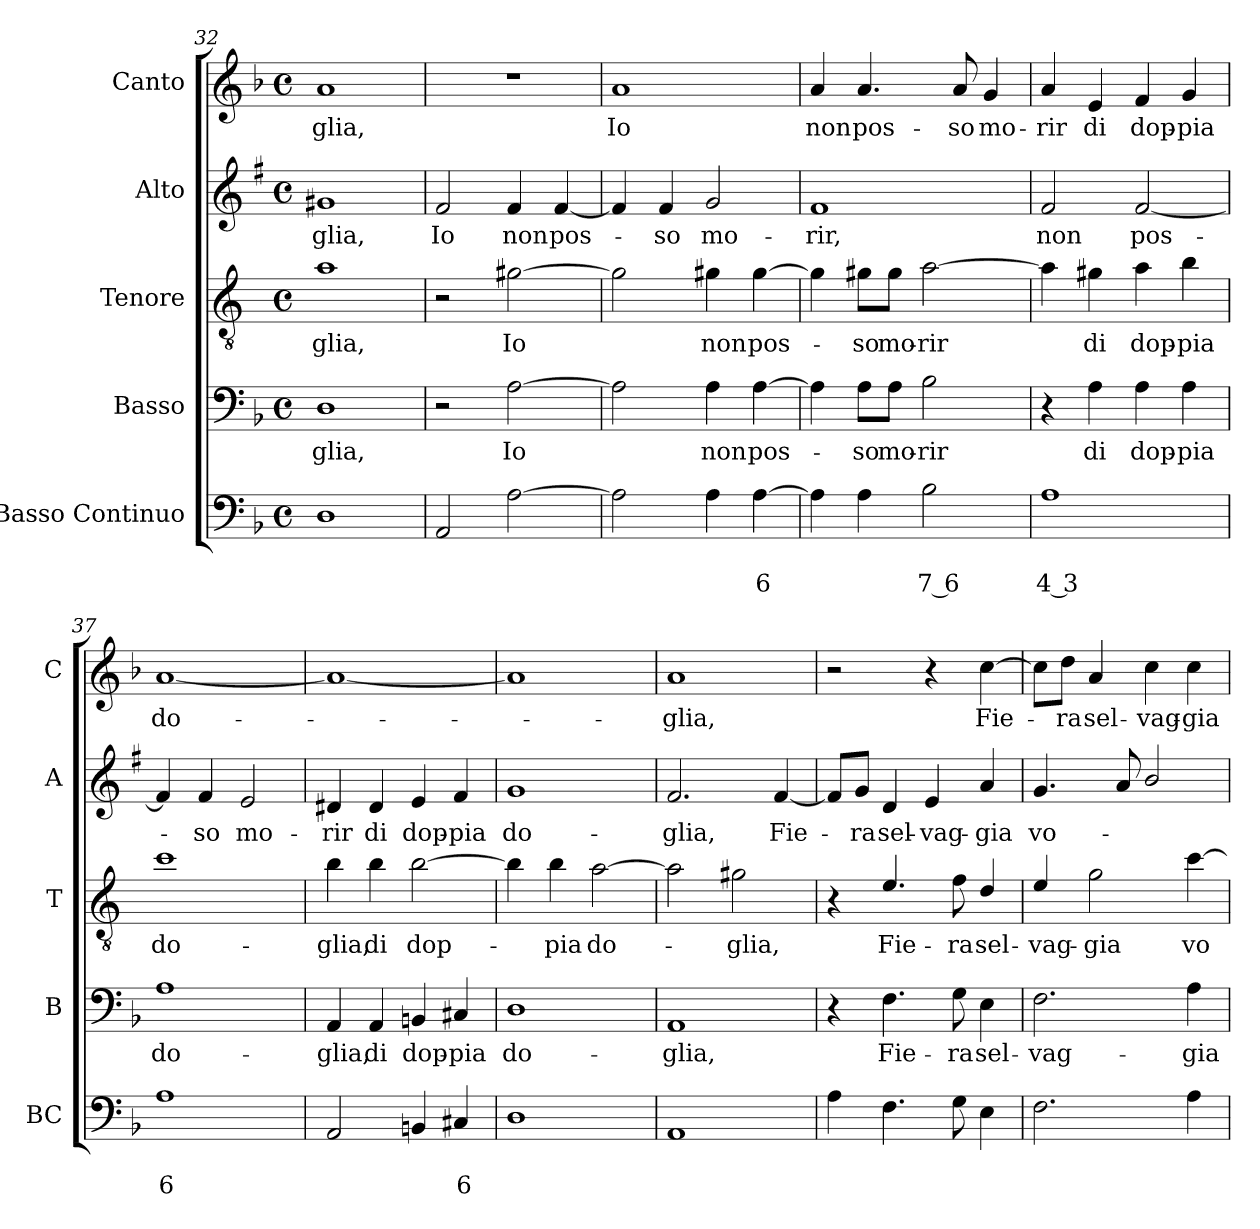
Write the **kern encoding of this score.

**kern	**text	**text	**kern	**text	**kern	**text	**kern	**text	**kern	**text
*part5	*part5	*part5	*part4	*part4	*part3	*part3	*part2	*part2	*part1	*part1
*staff5	*staff5	*staff5	*staff4	*staff4	*staff3	*staff3	*staff2	*staff2	*staff1	*staff1
*I"Basso Continuo	*	*	*I"Basso	*	*I"Tenore	*	*I"Alto	*	*I"Canto	*
*I'BC	*	*	*I'B	*	*I'T	*	*I'A	*	*I'C	*
*clefF4	*	*	*clefF4	*	*clefGv2	*	*clefG2	*	*clefG2	*
*	*	*	*	*	*ITrd4c7	*	*ITrd1c2	*	*	*
*k[b-]	*	*	*k[b-]	*	*k[b-]	*	*k[b-]	*	*k[b-]	*
*F:	*	*	*F:	*	*F:	*	*F:	*	*F:	*
*M4/4	*	*	*M4/4	*	*M4/4	*	*M4/4	*	*M4/4	*
*met(c)	*	*	*met(c)	*	*met(c)	*	*met(c)	*	*met(c)	*
=32	=32	=32	=32	=32	=32	=32	=32	=32	=32	=32
!	!	!	!	!LO:LY:b	!	!LO:LY:b	!	!LO:LY:b	!	!LO:LY:b
1D	.	.	1D	-glia,	1d	-glia,	1f#X	-glia,	1a	-glia,
!!LO:PB:g=z
=33	=33	=33	=33	=33	=33	=33	=33	=33	=33	=33
!	!	!	!	!	!	!	!	!LO:LY:b	!	!
2AA/	.	.	2r	.	2r	.	2e/	Io	1r	.
!	!	!	!	!LO:LY:b	!	!LO:LY:b	!	!LO:LY:b	!	!
[2A\	.	.	[2A\	Io	[2c#X\	Io	4e/	non	.	.
!	!	!	!	!	!	!	!	!LO:LY:b	!	!
.	.	.	.	.	.	.	[4e/	pos-	.	.
=34	=34	=34	=34	=34	=34	=34	=34	=34	=34	=34
!	!	!	!	!	!	!	!	!	!	!LO:LY:b
2A\]	.	.	2A\]	.	2c#\]	.	4e/]	.	1a	Io
!	!	!	!	!	!	!	!	!LO:LY:b	!	!
.	.	.	.	.	.	.	4e/	-so	.	.
!	!	!	!	!LO:LY:b	!	!LO:LY:b	!	!LO:LY:b	!	!
4A\	.	.	4A\	non	4c#X\	non	2f/	mo-	.	.
!	!	!LO:LY:b	!	!LO:LY:b	!	!LO:LY:b	!	!	!	!
[4A\	.	6	[4A\	pos-	[4c#\	pos-	.	.	.	.
=35	=35	=35	=35	=35	=35	=35	=35	=35	=35	=35
!	!	!	!	!	!	!	!	!LO:LY:b	!	!LO:LY:b
4A\]	.	.	4A\]	.	4c#\]	.	1e	-rir,	4a/	non
!	!	!	!	!LO:LY:b	!	!LO:LY:b	!	!	!	!LO:LY:b
4A\	.	.	8A\L	-so	8c#X\L	-so	.	.	4.a/	pos-
!	!	!	!	!LO:LY:b	!	!LO:LY:b	!	!	!	!
.	.	.	8A\J	mo-	8c#\J	mo-	.	.	.	.
!	!	!LO:LY:b	!	!LO:LY:b	!	!LO:LY:b	!	!	!	!
2B-\	.	7 6	2B-\	-rir	[2d\	-rir	.	.	.	.
!	!	!	!	!	!	!	!	!	!	!LO:LY:b
.	.	.	.	.	.	.	.	.	8a/	-so
!	!	!	!	!	!	!	!	!	!	!LO:LY:b
.	.	.	.	.	.	.	.	.	4g/	mo-
=36	=36	=36	=36	=36	=36	=36	=36	=36	=36	=36
!	!	!LO:LY:b	!	!	!	!	!	!LO:LY:b	!	!LO:LY:b
1A	.	4 3	4r	.	4d\]	.	2e/	non	4a/	-rir
!	!	!	!	!LO:LY:b	!	!LO:LY:b	!	!	!	!LO:LY:b
.	.	.	4A\	di	4c#X\	di	.	.	4e/	di
!	!	!	!	!LO:LY:b	!	!LO:LY:b	!	!LO:LY:b	!	!LO:LY:b
.	.	.	4A\	dop-	4d\	dop-	[2e/	pos-	4f/	dop-
!	!	!	!	!LO:LY:b	!	!LO:LY:b	!	!	!	!LO:LY:b
.	.	.	4A\	-pia	4e\	-pia	.	.	4g/	-pia
=37	=37	=37	=37	=37	=37	=37	=37	=37	=37	=37
!	!	!LO:LY:b	!	!LO:LY:b	!	!LO:LY:b	!	!	!	!LO:LY:b
1A	.	6	1A	do-	1f	do-	4e/]	.	[1a	do-
!	!	!	!	!	!	!	!	!LO:LY:b	!	!
.	.	.	.	.	.	.	4e/	-so	.	.
!	!	!	!	!	!	!	!	!LO:LY:b	!	!
.	.	.	.	.	.	.	2d/	mo-	.	.
=38	=38	=38	=38	=38	=38	=38	=38	=38	=38	=38
!	!	!	!	!LO:LY:b	!	!LO:LY:b	!	!LO:LY:b	!	!
2AA/	.	.	4AA/	-glia,	4e\	-glia,	4c#X/	-rir	1a_	.
!	!	!	!	!LO:LY:b	!	!LO:LY:b	!	!LO:LY:b	!	!
.	.	.	4AA/	di	4e\	di	4c#/	di	.	.
!	!	!	!	!LO:LY:b	!	!LO:LY:b	!	!LO:LY:b	!	!
4BBn/	.	.	4BBn/	dop-	[2e\	dop-	4d/	dop-	.	.
!	!	!LO:LY:b	!	!LO:LY:b	!	!	!	!LO:LY:b	!	!
4C#X/	.	6	4C#X/	-pia	.	.	4e/	-pia	.	.
=39	=39	=39	=39	=39	=39	=39	=39	=39	=39	=39
!	!	!	!	!LO:LY:b	!	!	!	!LO:LY:b	!	!
1D	.	.	1D	do-	4e\]	.	1f	do-	1a]	.
!	!	!	!	!	!	!LO:LY:b	!	!	!	!
.	.	.	.	.	4e\	-pia	.	.	.	.
!	!	!	!	!	!	!LO:LY:b	!	!	!	!
.	.	.	.	.	[2d\	do-	.	.	.	.
!!LO:LB:g=z
=40	=40	=40	=40	=40	=40	=40	=40	=40	=40	=40
!	!	!	!	!LO:LY:b	!	!	!	!LO:LY:b	!	!LO:LY:b
1AA	.	.	1AA	-glia,	2d\]	.	2.e/	-glia,	1a	-glia,
!	!	!	!	!	!	!LO:LY:b	!	!	!	!
.	.	.	.	.	2c#X\	-glia,	.	.	.	.
!	!	!	!	!	!	!	!	!LO:LY:b	!	!
.	.	.	.	.	.	.	[4e/	Fie-	.	.
=41	=41	=41	=41	=41	=41	=41	=41	=41	=41	=41
4A\	.	.	4r	.	4r	.	8e/L]	.	2r	.
!	!	!	!	!	!	!	!	!LO:LY:b	!	!
.	.	.	.	.	.	.	8f/J	-ra	.	.
!	!	!	!	!LO:LY:b	!	!LO:LY:b	!	!LO:LY:b	!	!
4.F\	.	.	4.F\	Fie-	4.A/	Fie-	4c/	sel-	.	.
!	!	!	!	!	!	!	!	!LO:LY:b	!	!
.	.	.	.	.	.	.	4d/	-vag-	4r	.
!	!	!	!	!LO:LY:b	!	!LO:LY:b	!	!	!	!
8G\	.	.	8G\	-ra	8B-\	-ra	.	.	.	.
!	!	!	!	!LO:LY:b	!	!LO:LY:b	!	!LO:LY:b	!	!LO:LY:b
4E\	.	.	4E\	sel-	4G/	sel-	4g/	-gia	[4cc\	Fie-
=42	=42	=42	=42	=42	=42	=42	=42	=42	=42	=42
!	!	!	!	!LO:LY:b	!	!LO:LY:b	!	!LO:LY:b	!	!
2.F\	.	.	2.F\	-vag-	4A/	-vag-	4.f/	vo-	8cc\L]	.
!	!	!	!	!	!	!	!	!	!	!LO:LY:b
.	.	.	.	.	.	.	.	.	8dd\J	-ra
!	!	!	!	!	!	!LO:LY:b	!	!	!	!LO:LY:b
.	.	.	.	.	2c\	-gia	.	.	4a/	sel-
.	.	.	.	.	.	.	8g/	.	.	.
!	!	!	!	!	!	!	!	!	!	!LO:LY:b
.	.	.	.	.	.	.	2a/	.	4cc\	-vag-
!	!	!	!	!LO:LY:b	!	!LO:LY:b	!	!	!	!LO:LY:b
4A\	.	.	4A\	-gia	[4f\	vo-	.	.	4cc\	-gia
=	=	=	=	=	=	=	=	=	=	=
*-	*-	*-	*-	*-	*-	*-	*-	*-	*-	*-
